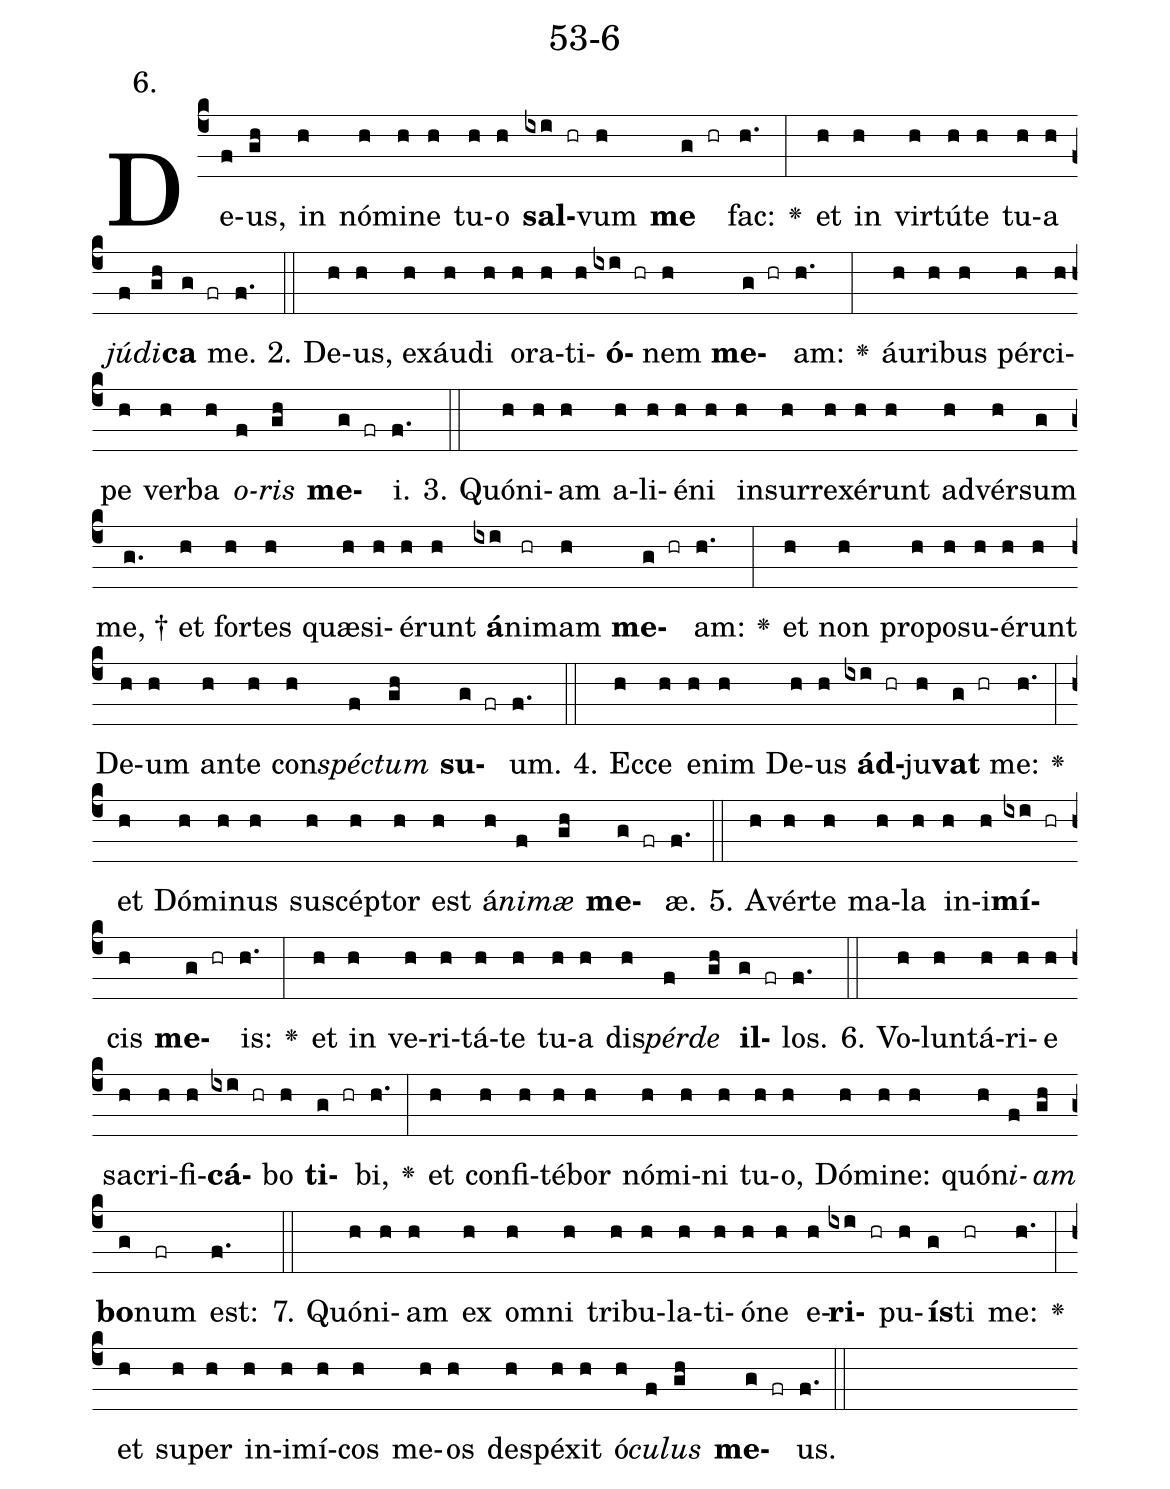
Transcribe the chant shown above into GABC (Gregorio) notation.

name: 53-6;
annotation: 6.;
%%
(c4)De(f)us,(gh) in(h) nó(h)mi(h)ne(h) tu(h)o(h) <b>sal</b>(ixi hr)vum(h) <b>me</b>(g hr) fac:(h.) <v>\greheightstar</v>(:) et(h) in(h) vir(h)tú(h)te(h) tu(h)a(h) <i>jú</i>(f)<i>di</i>(gh)<b>ca</b>(g fr) me.(f.) (::)
2. De(h)us,(h) ex(h)áu(h)di(h) o(h)ra(h)ti(h)<b>ó</b>(ixi hr)nem(h) <b>me</b>(g hr)am:(h.) <v>\greheightstar</v>(:) áu(h)ri(h)bus(h) pér(h)ci(h)pe(h) ver(h)ba(h) <i>o</i>(f)<i>ris</i>(gh) <b>me</b>(g fr)i.(f.) (::)
3. Quón(h)i(h)am(h) a(h)li(h)é(h)ni(h) in(h)sur(h)re(h)xé(h)runt(h) ad(h)vér(h)sum(g) me, †(g.) et(h) for(h)tes(h) quæ(h)si(h)é(h)runt(h) <b>á</b>(ixi)ni(hr)mam(h) <b>me</b>(g hr)am:(h.) <v>\greheightstar</v>(:) et(h) non(h) pro(h)po(h)su(h)é(h)runt(h) De(h)um(h) an(h)te(h) con(h)<i>spéc</i>(f)<i>tum</i>(gh) <b>su</b>(g fr)um.(f.) (::)
4. Ec(h)ce(h) e(h)nim(h) De(h)us(h) <b>ád</b>(ixi hr)ju(h)<b>vat</b>(g hr) me:(h.) <v>\greheightstar</v>(:) et(h) Dó(h)mi(h)nus(h) su(h)scép(h)tor(h) est(h) á(h)<i>ni</i>(f)<i>mæ</i>(gh) <b>me</b>(g fr)æ.(f.) (::)
5. A(h)vér(h)te(h) ma(h)la(h) in(h)i(h)<b>mí</b>(ixi hr)cis(h) <b>me</b>(g hr)is:(h.) <v>\greheightstar</v>(:) et(h) in(h) ve(h)ri(h)tá(h)te(h) tu(h)a(h) dis(h)<i>pér</i>(f)<i>de</i>(gh) <b>il</b>(g fr)los.(f.) (::)
6. Vo(h)lun(h)tá(h)ri(h)e(h) sa(h)cri(h)fi(h)<b>cá</b>(ixi hr)bo(h) <b>ti</b>(g hr)bi,(h.) <v>\greheightstar</v>(:) et(h) con(h)fi(h)té(h)bor(h) nó(h)mi(h)ni(h) tu(h)o,(h) Dó(h)mi(h)ne:(h) quón(h)<i>i</i>(f)<i>am</i>(gh) <b>bo</b>(g)num(fr) est:(f.) (::)
7. Quón(h)i(h)am(h) ex(h) om(h)ni(h) tri(h)bu(h)la(h)ti(h)ó(h)ne(h) e(h)<b>ri</b>(ixi hr)pu(h)<b>ís</b>(g)ti(hr) me:(h.) <v>\greheightstar</v>(:) et(h) su(h)per(h) in(h)i(h)mí(h)cos(h) me(h)os(h) de(h)spé(h)xit(h) ó(h)<i>cu</i>(f)<i>lus</i>(gh) <b>me</b>(g fr)us.(f.) (::)
